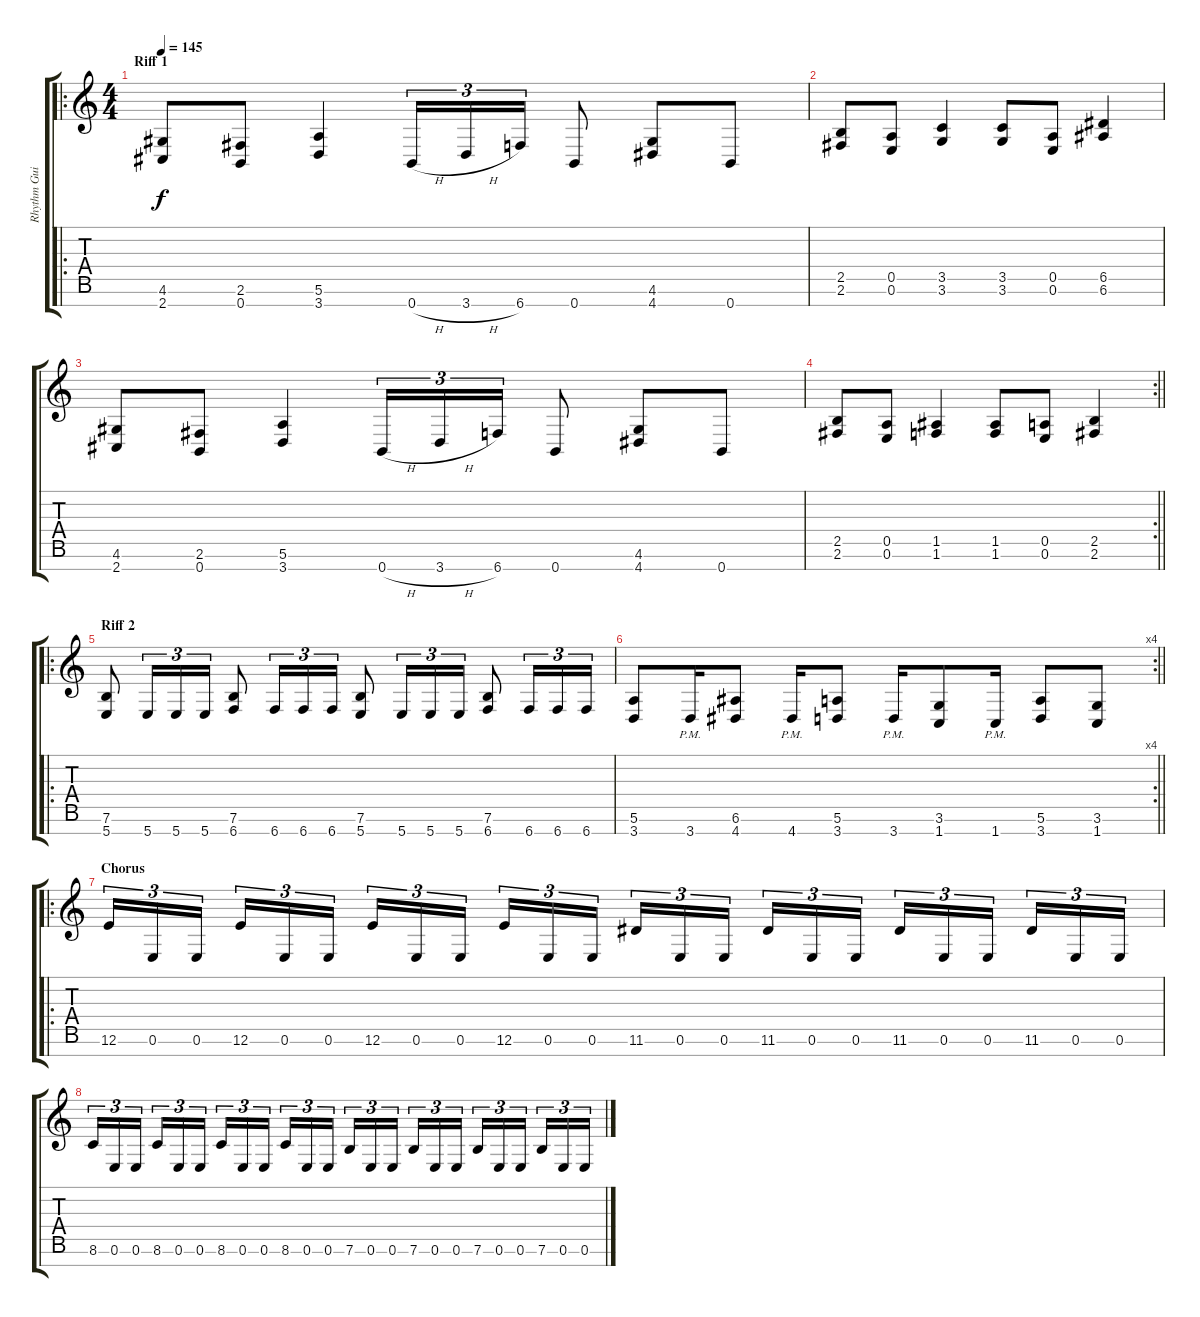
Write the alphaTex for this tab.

\track ("Rhythm Guitar L" "Rhythm Gui") {instrument distortionguitar}
\staff {score tabs}
\tuning (E4 B3 G3 D3 A2 E2 B1) {hide}
\ro
\ts (4 4)
\section ("" "Riff 1")
\tempo 145
\clef g2
\ks c
(4.6 2.7).8{dy f instrument distortionguitar} (2.6 0.7).8 (5.6 3.7).4 0.7{h}.16{tu (3 2)} 3.7{h}.16{tu (3 2)} 6.7.16{tu (3 2)} 0.7.8 (4.6 4.7).8 0.7.8 |
(2.5 2.6).8 (0.5 0.6).8 (3.5 3.6).4 (3.5 3.6).8 (0.5 0.6).8 (6.5 6.6).4 |
(4.6 2.7).8 (2.6 0.7).8 (5.6 3.7).4 0.7{h}.16{tu (3 2)} 3.7{h}.16{tu (3 2)} 6.7.16{tu (3 2)} 0.7.8 (4.6 4.7).8 0.7.8 |
\rc 2
\barLineRight lightlight
(2.5 2.6).8 (0.5 0.6).8 (1.5 1.6).4 (1.5 1.6).8 (0.5 0.6).8 (2.5 2.6).4 |
\ro
\section ("" "Riff 2")
(7.6 5.7).8 5.7.16{tu (3 2)} 5.7.16{tu (3 2)} 5.7.16{tu (3 2)} (7.6 6.7).8 6.7.16{tu (3 2)} 6.7.16{tu (3 2)} 6.7.16{tu (3 2)} (7.6 5.7).8 5.7.16{tu (3 2)} 5.7.16{tu (3 2)} 5.7.16{tu (3 2)} (7.6 6.7).8 6.7.16{tu (3 2)} 6.7.16{tu (3 2)} 6.7.16{tu (3 2)} |
\rc 4
\barLineRight lightlight
(5.6 3.7).8 3.7{pm}.16 (6.6 4.7).8 4.7{pm}.16 (5.6 3.7).8 3.7{pm}.16 (3.6 1.7).8 1.7{pm}.16 (5.6 3.7).8 (3.6 1.7).8 |
\ro
\section ("" "Chorus")
12.6.16{tu (3 2)} 0.6.16{tu (3 2)} 0.6.16{tu (3 2) beam splitsecondary} 12.6.16{tu (3 2)} 0.6.16{tu (3 2)} 0.6.16{tu (3 2)} 12.6.16{tu (3 2)} 0.6.16{tu (3 2)} 0.6.16{tu (3 2) beam splitsecondary} 12.6.16{tu (3 2)} 0.6.16{tu (3 2)} 0.6.16{tu (3 2)} 11.6.16{tu (3 2)} 0.6.16{tu (3 2)} 0.6.16{tu (3 2) beam splitsecondary} 11.6.16{tu (3 2)} 0.6.16{tu (3 2)} 0.6.16{tu (3 2)} 11.6.16{tu (3 2)} 0.6.16{tu (3 2)} 0.6.16{tu (3 2) beam splitsecondary} 11.6.16{tu (3 2)} 0.6.16{tu (3 2)} 0.6.16{tu (3 2)} |
8.6.16{tu (3 2)} 0.6.16{tu (3 2)} 0.6.16{tu (3 2) beam splitsecondary} 8.6.16{tu (3 2)} 0.6.16{tu (3 2)} 0.6.16{tu (3 2)} 8.6.16{tu (3 2)} 0.6.16{tu (3 2)} 0.6.16{tu (3 2) beam splitsecondary} 8.6.16{tu (3 2)} 0.6.16{tu (3 2)} 0.6.16{tu (3 2)} 7.6.16{tu (3 2)} 0.6.16{tu (3 2)} 0.6.16{tu (3 2) beam splitsecondary} 7.6.16{tu (3 2)} 0.6.16{tu (3 2)} 0.6.16{tu (3 2)} 7.6.16{tu (3 2)} 0.6.16{tu (3 2)} 0.6.16{tu (3 2) beam splitsecondary} 7.6.16{tu (3 2)} 0.6.16{tu (3 2)} 0.6.16{tu (3 2)}
